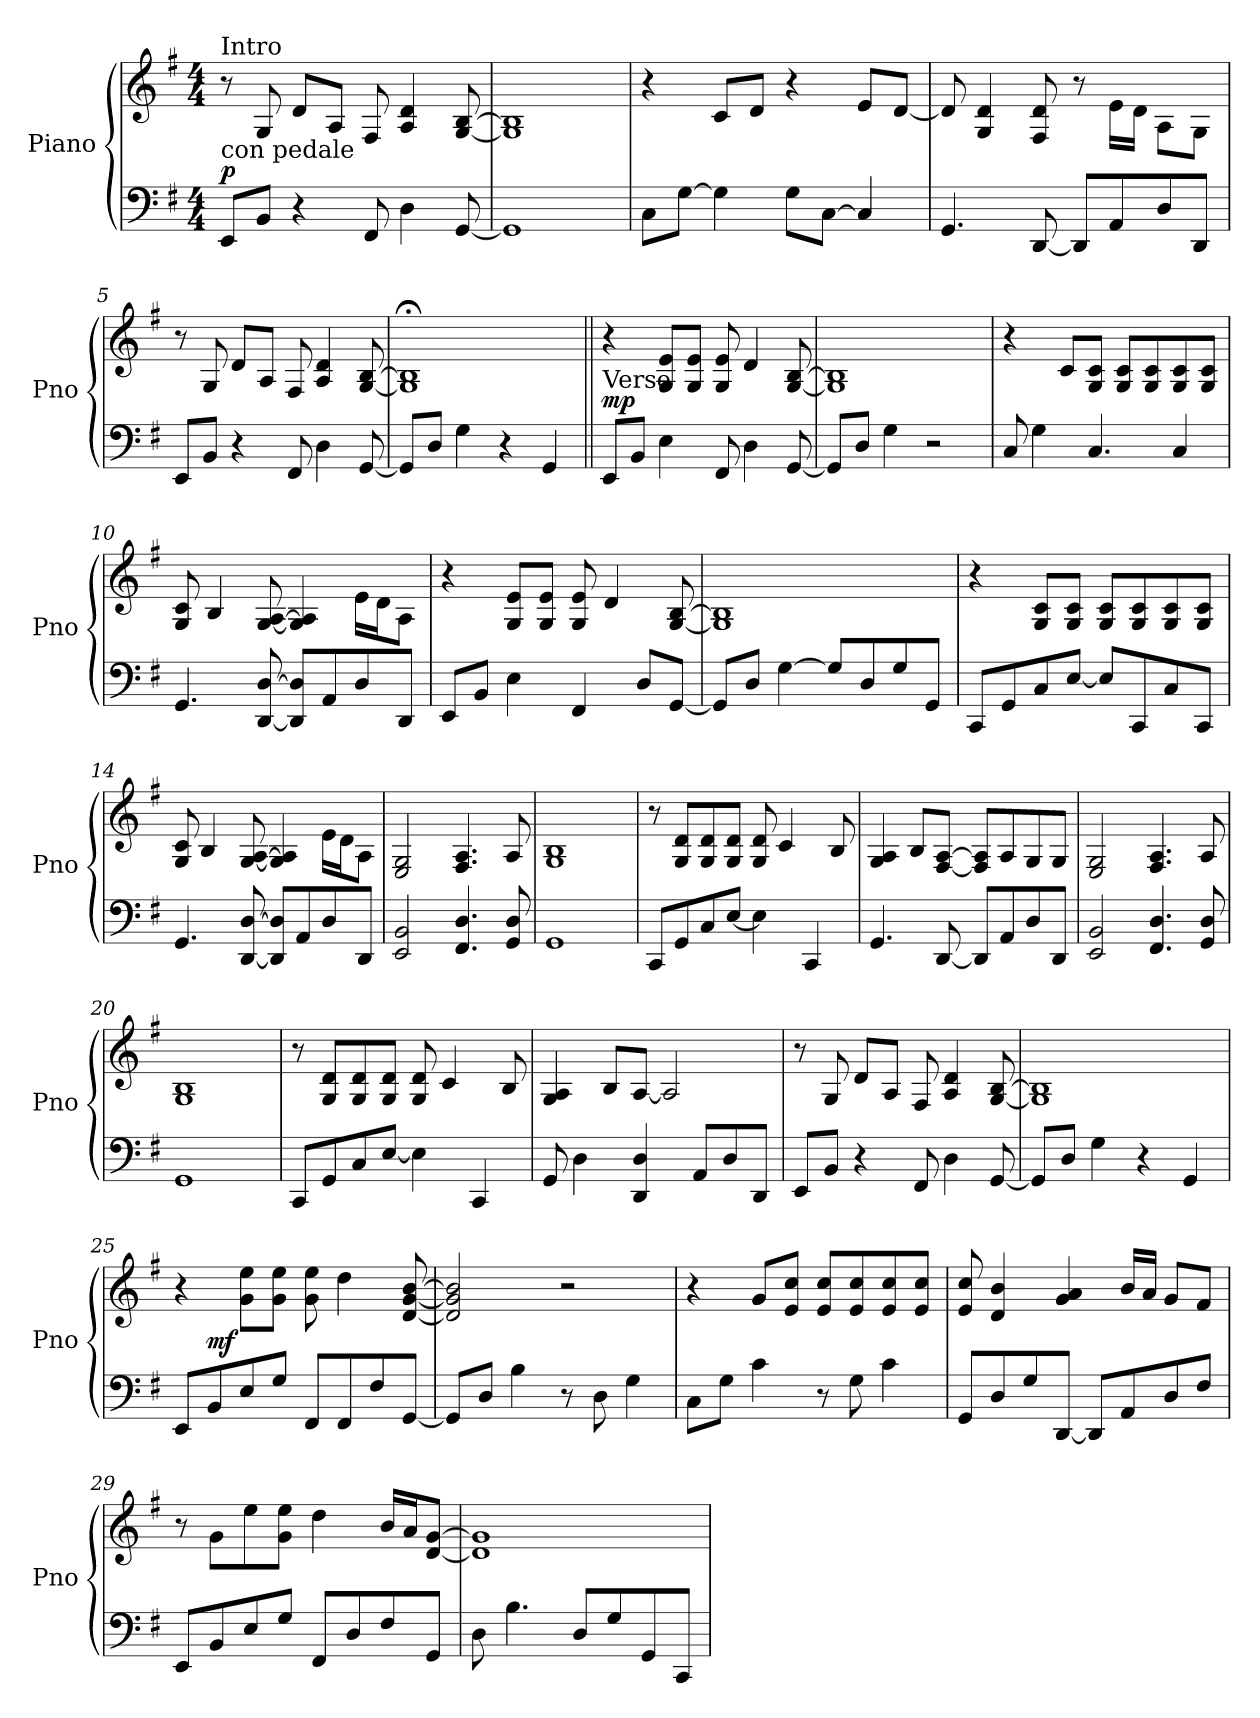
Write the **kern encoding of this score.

**kern	**kern	**dynam
*part1	*part1	*part1
*staff2	*staff1	*staff1/2
*I"Piano	*	*
*I'Pno	*	*
*clefF4	*clefG2	*
*k[f#]	*k[f#]	*
*G:	*G:	*
*M4/4	*M4/4	*
*MM94	*MM94	*
=1	=1	=1
!	!LO:TX:a:t=Intro	!
!LO:TX:a:t=con pedale	!	!
!	!	!LO:DY:a=2
8EE/L	8r	p
8BB/J	8G/	.
4r	8d/L	.
.	8A/J	.
8FF#/	8F#/	.
4D\	4A/ 4d/	.
[8GG/	[8G/ [8B/	.
=2	=2	=2
1GG]	1G] 1B]	.
=3	=3	=3
8C\L	4r	.
[8G\J	.	.
4G\]	8c/L	.
.	8d/J	.
8G\L	4r	.
[8C\J	.	.
4C/]	8e/L	.
.	[8d/J	.
=4	=4	=4
4.GG/	8d/]	.
.	4G/ 4d/	.
[8DD/	8F#/ 8d/	.
8DD/L]	8r	.
8AA/	16e\LL	.
.	16d\JJ	.
8D/	8A\L	.
8DD/J	8G\J	.
!!LO:LB:g=z
=5	=5	=5
8EE/L	8r	.
8BB/J	8G/	.
4r	8d/L	.
.	8A/J	.
8FF#/	8F#/	.
4D\	4A/ 4d/	.
[8GG/	[8G/ [8B/	.
=6	=6	=6
8GG/L]	1G];< 1B];<	.
8D/J	.	.
4G\	.	.
4r	.	.
4GG/	.	.
=7||	=7||	=7||
!LO:TX:a:t=Verse	!	!
!	!	!LO:DY:a=2
8EE/L	4r	mp
8BB/J	.	.
4E\	8G/ 8e/L	.
.	8G/ 8e/J	.
8FF#/	8G/ 8e/	.
4D\	4d/	.
[8GG/	[8G/ [8B/	.
=8	=8	=8
8GG/L]	1G] 1B]	.
8D/J	.	.
4G\	.	.
2r	.	.
!!LO:LB:g=z
=9	=9	=9
8C/	4r	.
4G\	.	.
.	8c/L	.
4.C/	8G/ 8c/J	.
.	8G/ 8c/L	.
.	8G/ 8c/	.
4C/	8G/ 8c/	.
.	8G/ 8c/J	.
=10	=10	=10
4.GG/	8G/ 8c/	.
.	4B/	.
[8DD/ [8D/	[8G/ [8A/	.
8DD/] 8D/]L	4G/] 4A/]	.
8AA/	.	.
8D/	16e\LL	.
.	16d\J	.
8DD/J	8A\J	.
=11	=11	=11
8EE/L	4r	.
8BB/J	.	.
4E\	8G/ 8e/L	.
.	8G/ 8e/J	.
4FF#/	8G/ 8e/	.
.	4d/	.
8D/L	.	.
[8GG/J	[8G/ [8B/	.
=12	=12	=12
8GG/L]	1G] 1B]	.
8D/J	.	.
[4G\	.	.
8G/L]	.	.
8D/	.	.
8G/	.	.
8GG/J	.	.
!!LO:LB:g=z
=13	=13	=13
8CC/L	4r	.
8GG/	.	.
8C/	8G/ 8c/L	.
[8E/J	8G/ 8c/J	.
8E/L]	8G/ 8c/L	.
8CC/	8G/ 8c/	.
8C/	8G/ 8c/	.
8CC/J	8G/ 8c/J	.
=14	=14	=14
4.GG/	8G/ 8c/	.
.	4B/	.
[8DD/ [8D/	[8G/ [8A/	.
8DD/] 8D/]L	4G/] 4A/]	.
8AA/	.	.
8D/	16e\LL	.
.	16d\J	.
8DD/J	8A\J	.
=15	=15	=15
2EE/ 2BB/	2E/ 2G/	.
4.FF#/ 4.D/	4.F#/ 4.A/	.
8GG/ 8D/	8A/	.
=16	=16	=16
1GG	1G 1B	.
=17	=17	=17
8CC/L	8r	.
8GG/	8G/ 8d/L	.
8C/	8G/ 8d/	.
[8E/J	8G/ 8d/J	.
4E\]	8G/ 8d/	.
.	4c/	.
4CC/	.	.
.	8B/	.
!!LO:LB:g=z
=18	=18	=18
4.GG/	4G/ 4A/	.
.	8B/L	.
[8DD/	[8F#/ [8A/J	.
8DD/L]	8F#/] 8A/]L	.
8AA/	8A/	.
8D/	8G/	.
8DD/J	8G/J	.
=19	=19	=19
2EE/ 2BB/	2E/ 2G/	.
4.FF#/ 4.D/	4.F#/ 4.A/	.
8GG/ 8D/	8A/	.
=20	=20	=20
1GG	1G 1B	.
=21	=21	=21
8CC/L	8r	.
8GG/	8G/ 8d/L	.
8C/	8G/ 8d/	.
[8E/J	8G/ 8d/J	.
4E\]	8G/ 8d/	.
.	4c/	.
4CC/	.	.
.	8B/	.
=22	=22	=22
8GG/	4G/ 4A/	.
4D\	.	.
.	8B/L	.
4DD/ 4D/	[8A/J	.
.	2A/]	.
8AA/L	.	.
8D/	.	.
8DD/J	.	.
!!LO:PB:g=z
=23	=23	=23
8EE/L	8r	.
8BB/J	8G/	.
4r	8d/L	.
.	8A/J	.
8FF#/	8F#/	.
4D\	4A/ 4d/	.
[8GG/	[8G/ [8B/	.
=24	=24	=24
8GG/L]	1G] 1B]	.
8D/J	.	.
4G\	.	.
4r	.	.
4GG/	.	.
=25	=25	=25
8EE/L	4r	.
!	!	!LO:DY:a=2
8BB/	.	mf
8E/	8g\ 8ee\L	.
8G/J	8g\ 8ee\J	.
8FF#/L	8g\ 8ee\	.
8FF#/	4dd\	.
8F#/	.	.
[8GG/J	[8d/ [8g/ [8b/	.
=26	=26	=26
8GG/L]	2d/] 2g/] 2b/]	.
8D/J	.	.
4B\	.	.
8r	2r	.
8D\	.	.
4G\	.	.
=27	=27	=27
8C\L	4r	.
8G\J	.	.
4c\	8g/L	.
.	8e/ 8cc/J	.
8r	8e/ 8cc/L	.
8G\	8e/ 8cc/	.
4c\	8e/ 8cc/	.
.	8e/ 8cc/J	.
!!LO:LB:g=z
=28	=28	=28
8GG/L	8e/ 8cc/	.
8D/	4d/ 4b/	.
8G/	.	.
[8DD/J	4g/ 4a/	.
8DD/L]	.	.
8AA/	16b/LL	.
.	16a/JJ	.
8D/	8g/L	.
8F#/J	8f#/J	.
=29	=29	=29
8EE/L	8r	.
8BB/	8g\L	.
8E/	8ee\	.
8G/J	8g\ 8ee\J	.
8FF#/L	4dd\	.
8D/	.	.
8F#/	16b/LL	.
.	16a/J	.
8GG/J	[8d/ [8g/J	.
=30	=30	=30
8D\	1d] 1g]	.
4.B\	.	.
8D/L	.	.
8G/	.	.
8GG/	.	.
8CC/J	.	.
=	=	=
*-	*-	*-
